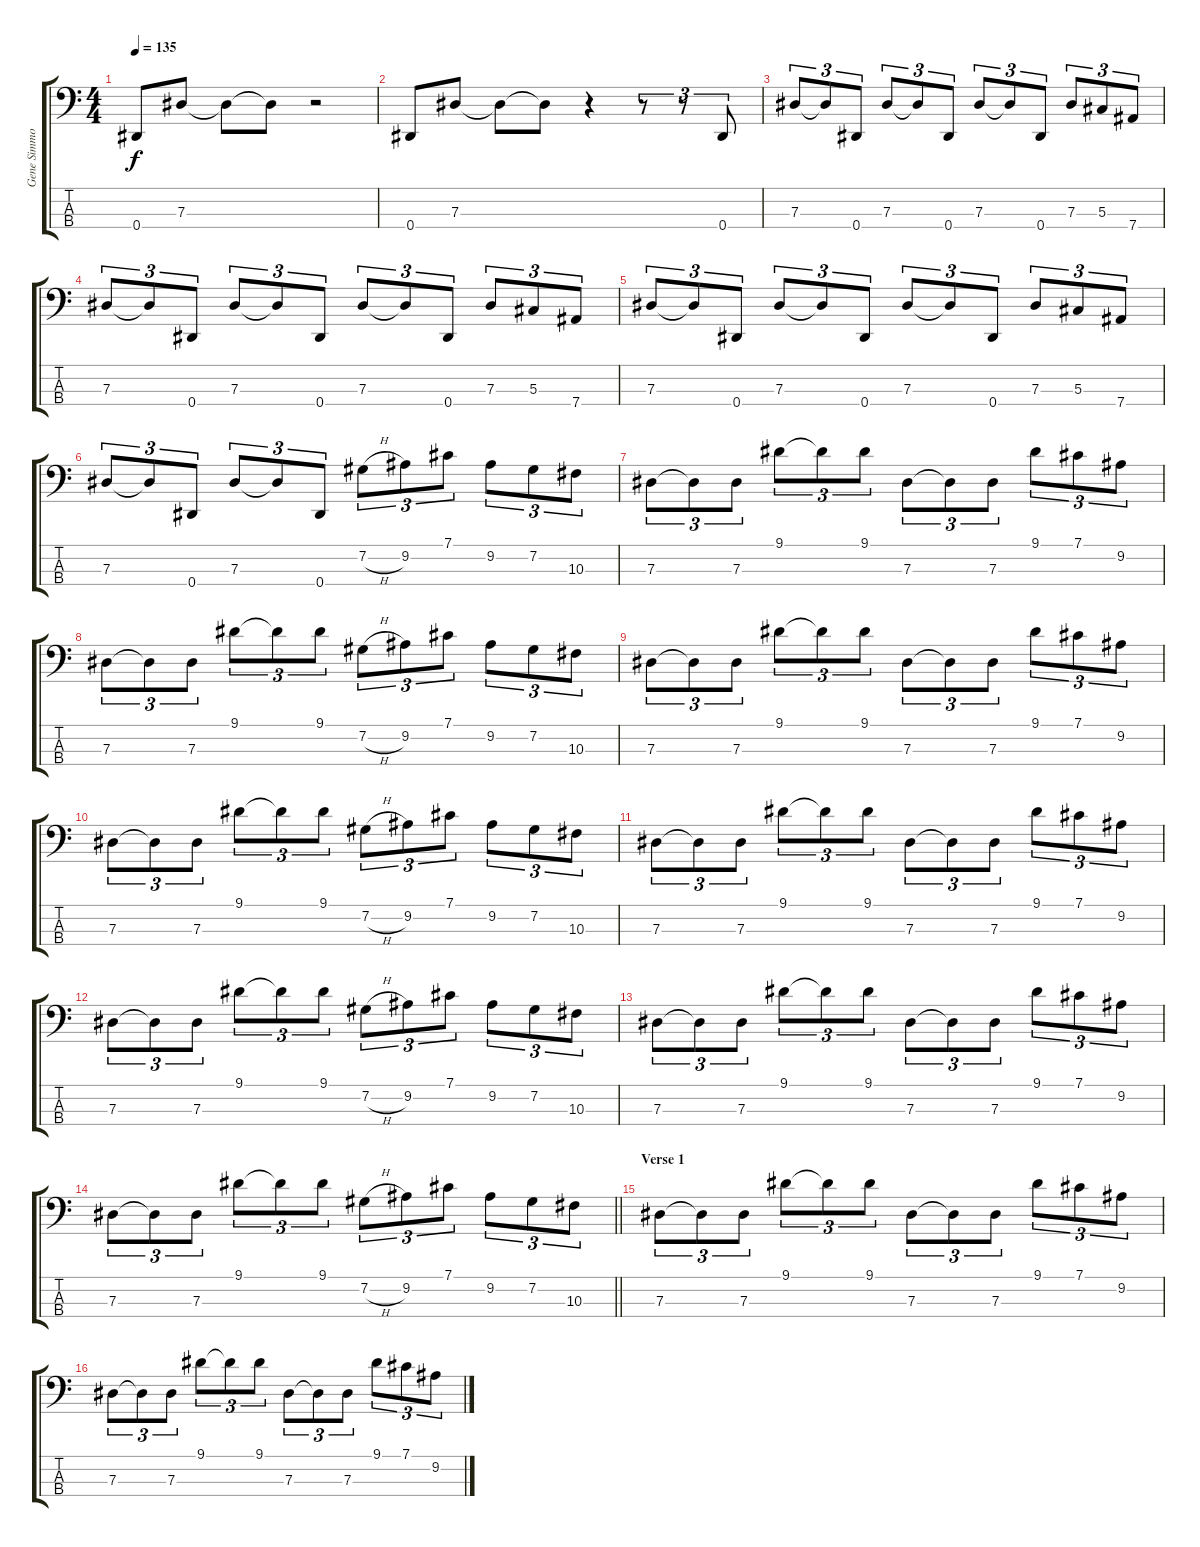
\track ("Gene Simmons" "Gene Simmo") {instrument electricbasspick}
\staff {score tabs}
\tuning (Gb2 Db2 Ab1 Eb1) {hide}
\ts (4 4)
\tempo 135
\clef f4
\ks c
0.4.8{dy f instrument electricbasspick} 7.3.8 7.3{t}.8 7.3{t}.8 r.2 |
0.4.8 7.3.8 7.3{t}.8 7.3{t}.8 r.4 r.8{tu (3 2)} r.8{tu (3 2)} 0.4.8{tu (3 2)} |
7.3.8{tu (3 2)} 7.3{t}.8{tu (3 2)} 0.4.8{tu (3 2)} 7.3.8{tu (3 2)} 7.3{t}.8{tu (3 2)} 0.4.8{tu (3 2)} 7.3.8{tu (3 2)} 7.3{t}.8{tu (3 2)} 0.4.8{tu (3 2)} 7.3.8{tu (3 2)} 5.3.8{tu (3 2)} 7.4.8{tu (3 2)} |
7.3.8{tu (3 2)} 7.3{t}.8{tu (3 2)} 0.4.8{tu (3 2)} 7.3.8{tu (3 2)} 7.3{t}.8{tu (3 2)} 0.4.8{tu (3 2)} 7.3.8{tu (3 2)} 7.3{t}.8{tu (3 2)} 0.4.8{tu (3 2)} 7.3.8{tu (3 2)} 5.3.8{tu (3 2)} 7.4.8{tu (3 2)} |
7.3.8{tu (3 2)} 7.3{t}.8{tu (3 2)} 0.4.8{tu (3 2)} 7.3.8{tu (3 2)} 7.3{t}.8{tu (3 2)} 0.4.8{tu (3 2)} 7.3.8{tu (3 2)} 7.3{t}.8{tu (3 2)} 0.4.8{tu (3 2)} 7.3.8{tu (3 2)} 5.3.8{tu (3 2)} 7.4.8{tu (3 2)} |
7.3.8{tu (3 2)} 7.3{t}.8{tu (3 2)} 0.4.8{tu (3 2)} 7.3.8{tu (3 2)} 7.3{t}.8{tu (3 2)} 0.4.8{tu (3 2)} 7.2{h}.8{tu (3 2)} 9.2.8{tu (3 2)} 7.1.8{tu (3 2)} 9.2.8{tu (3 2)} 7.2.8{tu (3 2)} 10.3.8{tu (3 2)} |
7.3.8{tu (3 2)} 7.3{t}.8{tu (3 2)} 7.3.8{tu (3 2)} 9.1.8{tu (3 2)} 9.1{t}.8{tu (3 2)} 9.1.8{tu (3 2)} 7.3.8{tu (3 2)} 7.3{t}.8{tu (3 2)} 7.3.8{tu (3 2)} 9.1.8{tu (3 2)} 7.1.8{tu (3 2)} 9.2.8{tu (3 2)} |
7.3.8{tu (3 2)} 7.3{t}.8{tu (3 2)} 7.3.8{tu (3 2)} 9.1.8{tu (3 2)} 9.1{t}.8{tu (3 2)} 9.1.8{tu (3 2)} 7.2{h}.8{tu (3 2)} 9.2.8{tu (3 2)} 7.1.8{tu (3 2)} 9.2.8{tu (3 2)} 7.2.8{tu (3 2)} 10.3.8{tu (3 2)} |
7.3.8{tu (3 2)} 7.3{t}.8{tu (3 2)} 7.3.8{tu (3 2)} 9.1.8{tu (3 2)} 9.1{t}.8{tu (3 2)} 9.1.8{tu (3 2)} 7.3.8{tu (3 2)} 7.3{t}.8{tu (3 2)} 7.3.8{tu (3 2)} 9.1.8{tu (3 2)} 7.1.8{tu (3 2)} 9.2.8{tu (3 2)} |
7.3.8{tu (3 2)} 7.3{t}.8{tu (3 2)} 7.3.8{tu (3 2)} 9.1.8{tu (3 2)} 9.1{t}.8{tu (3 2)} 9.1.8{tu (3 2)} 7.2{h}.8{tu (3 2)} 9.2.8{tu (3 2)} 7.1.8{tu (3 2)} 9.2.8{tu (3 2)} 7.2.8{tu (3 2)} 10.3.8{tu (3 2)} |
7.3.8{tu (3 2)} 7.3{t}.8{tu (3 2)} 7.3.8{tu (3 2)} 9.1.8{tu (3 2)} 9.1{t}.8{tu (3 2)} 9.1.8{tu (3 2)} 7.3.8{tu (3 2)} 7.3{t}.8{tu (3 2)} 7.3.8{tu (3 2)} 9.1.8{tu (3 2)} 7.1.8{tu (3 2)} 9.2.8{tu (3 2)} |
7.3.8{tu (3 2)} 7.3{t}.8{tu (3 2)} 7.3.8{tu (3 2)} 9.1.8{tu (3 2)} 9.1{t}.8{tu (3 2)} 9.1.8{tu (3 2)} 7.2{h}.8{tu (3 2)} 9.2.8{tu (3 2)} 7.1.8{tu (3 2)} 9.2.8{tu (3 2)} 7.2.8{tu (3 2)} 10.3.8{tu (3 2)} |
7.3.8{tu (3 2)} 7.3{t}.8{tu (3 2)} 7.3.8{tu (3 2)} 9.1.8{tu (3 2)} 9.1{t}.8{tu (3 2)} 9.1.8{tu (3 2)} 7.3.8{tu (3 2)} 7.3{t}.8{tu (3 2)} 7.3.8{tu (3 2)} 9.1.8{tu (3 2)} 7.1.8{tu (3 2)} 9.2.8{tu (3 2)} |
\barLineRight lightlight
7.3.8{tu (3 2)} 7.3{t}.8{tu (3 2)} 7.3.8{tu (3 2)} 9.1.8{tu (3 2)} 9.1{t}.8{tu (3 2)} 9.1.8{tu (3 2)} 7.2{h}.8{tu (3 2)} 9.2.8{tu (3 2)} 7.1.8{tu (3 2)} 9.2.8{tu (3 2)} 7.2.8{tu (3 2)} 10.3.8{tu (3 2)} |
\section ("" "Verse 1")
7.3.8{tu (3 2)} 7.3{t}.8{tu (3 2)} 7.3.8{tu (3 2)} 9.1.8{tu (3 2)} 9.1{t}.8{tu (3 2)} 9.1.8{tu (3 2)} 7.3.8{tu (3 2)} 7.3{t}.8{tu (3 2)} 7.3.8{tu (3 2)} 9.1.8{tu (3 2)} 7.1.8{tu (3 2)} 9.2.8{tu (3 2)} |
7.3.8{tu (3 2)} 7.3{t}.8{tu (3 2)} 7.3.8{tu (3 2)} 9.1.8{tu (3 2)} 9.1{t}.8{tu (3 2)} 9.1.8{tu (3 2)} 7.3.8{tu (3 2)} 7.3{t}.8{tu (3 2)} 7.3.8{tu (3 2)} 9.1.8{tu (3 2)} 7.1.8{tu (3 2)} 9.2.8{tu (3 2)}
